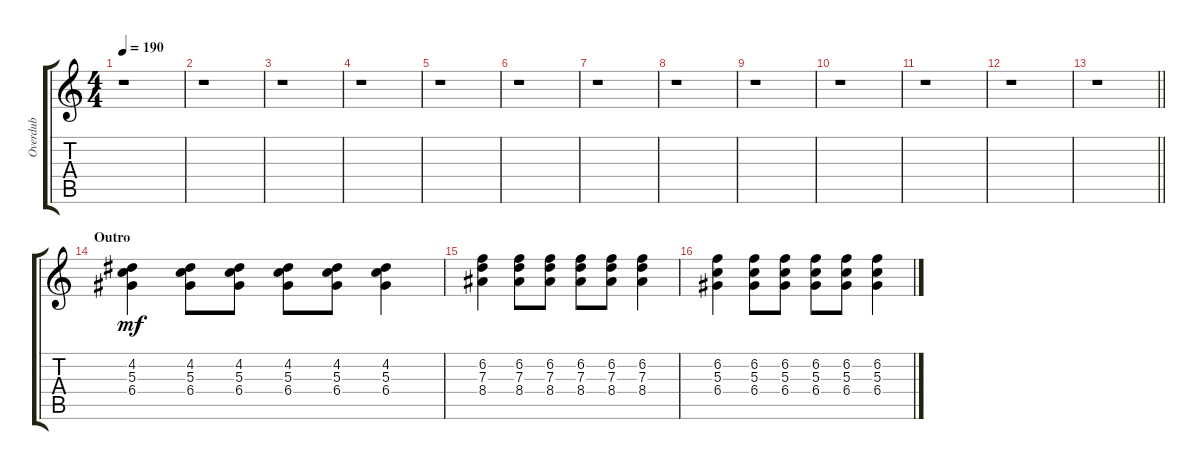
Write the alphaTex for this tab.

\track ("Overdub" "Overdub") {instrument distortionguitar}
\staff {score tabs}
\tuning (E4 B3 G3 D3 A2 E2) {hide}
\ts (4 4)
\tempo 190
\clef g2
\ks c
r.1{dy f} |
r.1 |
r.1 |
r.1 |
r.1 |
r.1 |
r.1 |
r.1 |
r.1 |
r.1 |
r.1 |
r.1 |
\barLineRight lightlight
r.1 |
\section ("" "Outro")
(4.2 5.3 6.4).4{dy mf volume 16 balance 16} (4.2 5.3 6.4).8 (4.2 5.3 6.4).8 (4.2 5.3 6.4).8 (4.2 5.3 6.4).8 (4.2 5.3 6.4).4 |
(6.2 7.3 8.4).4 (6.2 7.3 8.4).8 (6.2 7.3 8.4).8 (6.2 7.3 8.4).8 (6.2 7.3 8.4).8 (6.2 7.3 8.4).4 |
(6.2 5.3 6.4).4 (6.2 5.3 6.4).8 (6.2 5.3 6.4).8 (6.2 5.3 6.4).8 (6.2 5.3 6.4).8 (6.2 5.3 6.4).4
